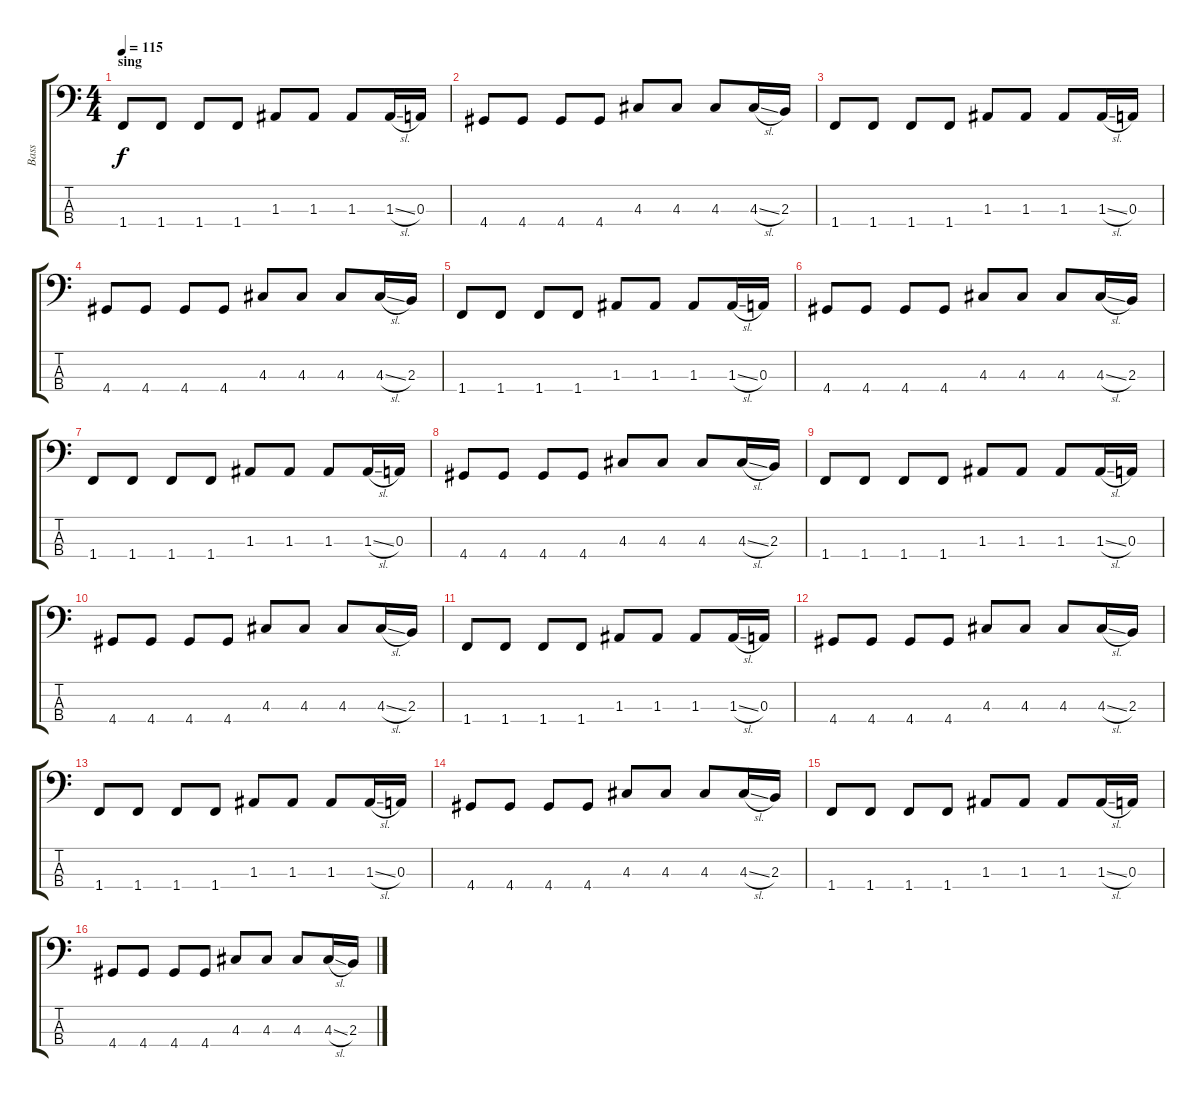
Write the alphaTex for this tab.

\track ("Bass" "Bass") {instrument electricbassfinger}
\staff {score tabs}
\tuning (G2 D2 A1 E1) {hide}
\ts (4 4)
\section ("" "sing")
\tempo 115
\clef f4
\ks c
1.4.8{dy f} 1.4.8 1.4.8 1.4.8 1.3.8 1.3.8 1.3.8 1.3{sl}.16 0.3.16 |
4.4.8 4.4.8 4.4.8 4.4.8 4.3.8 4.3.8 4.3.8 4.3{sl}.16 2.3.16 |
1.4.8 1.4.8 1.4.8 1.4.8 1.3.8 1.3.8 1.3.8 1.3{sl}.16 0.3.16 |
4.4.8 4.4.8 4.4.8 4.4.8 4.3.8 4.3.8 4.3.8 4.3{sl}.16 2.3.16 |
1.4.8 1.4.8 1.4.8 1.4.8 1.3.8 1.3.8 1.3.8 1.3{sl}.16 0.3.16 |
4.4.8 4.4.8 4.4.8 4.4.8 4.3.8 4.3.8 4.3.8 4.3{sl}.16 2.3.16 |
1.4.8 1.4.8 1.4.8 1.4.8 1.3.8 1.3.8 1.3.8 1.3{sl}.16 0.3.16 |
4.4.8 4.4.8 4.4.8 4.4.8 4.3.8 4.3.8 4.3.8 4.3{sl}.16 2.3.16 |
1.4.8 1.4.8 1.4.8 1.4.8 1.3.8 1.3.8 1.3.8 1.3{sl}.16 0.3.16 |
4.4.8 4.4.8 4.4.8 4.4.8 4.3.8 4.3.8 4.3.8 4.3{sl}.16 2.3.16 |
1.4.8 1.4.8 1.4.8 1.4.8 1.3.8 1.3.8 1.3.8 1.3{sl}.16 0.3.16 |
4.4.8 4.4.8 4.4.8 4.4.8 4.3.8 4.3.8 4.3.8 4.3{sl}.16 2.3.16 |
1.4.8 1.4.8 1.4.8 1.4.8 1.3.8 1.3.8 1.3.8 1.3{sl}.16 0.3.16 |
4.4.8 4.4.8 4.4.8 4.4.8 4.3.8 4.3.8 4.3.8 4.3{sl}.16 2.3.16 |
1.4.8 1.4.8 1.4.8 1.4.8 1.3.8 1.3.8 1.3.8 1.3{sl}.16 0.3.16 |
4.4.8 4.4.8 4.4.8 4.4.8 4.3.8 4.3.8 4.3.8 4.3{sl}.16 2.3.16
